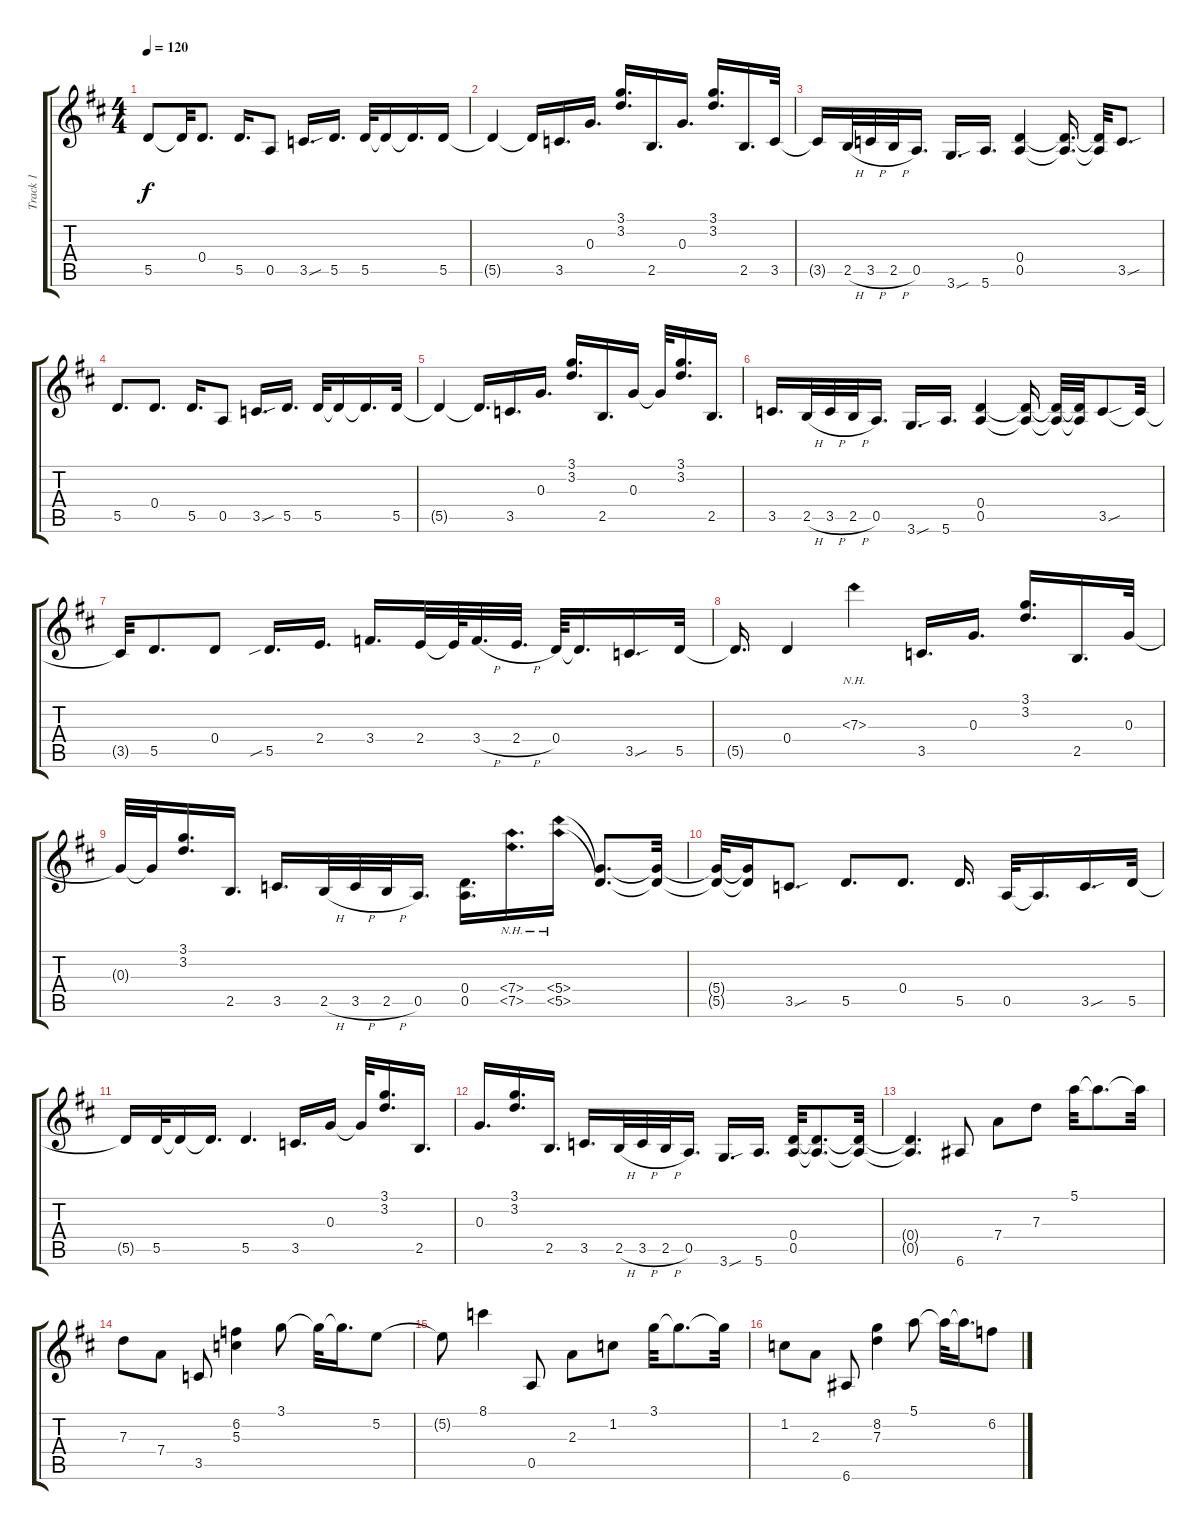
\track ("Track 1" "Track 1") {instrument acousticguitarsteel}
\staff {score tabs}
\tuning (E4 B3 G3 D3 A2 E2) {hide}
\ts (4 4)
\tempo 120
\clef g2
\ks d
5.5{t}.8{dy f} 5.5{t}.32 0.4.8{d} 5.5.16{d} 0.5.8 3.5{sou}.16{d} 5.5.16{d} 5.5.32 5.5{t}.16 5.5{t}.16{d} 5.5.16 |
5.5{t}.4 5.5{t}.16 3.5.16{d} 0.3.16{d} (3.1 3.2).16{d} 2.5.16{d} 0.3.16{d} (3.1 3.2).16{d} 2.5.16{d} 3.5.32 |
3.5{t}.16 2.5{h}.32 3.5{h}.32 2.5{h}.32 0.5.16{d} 3.6{sou}.16{d} 5.6.16{d} (0.4 0.5).4 (0.4{t} 0.5{t}).16{d} (0.4{t} 0.5{t}).32 3.5{sou}.8{d} |
5.5.8{d} 0.4.8{d} 5.5.16{d} 0.5.8 3.5{sou}.16{d} 5.5.16{d} 5.5.32 5.5{t}.16 5.5{t}.16{d} 5.5.32 |
5.5{t}.4 5.5{t}.16{d} 3.5.16{d} 0.3.16{d} (3.1 3.2).16{d} 2.5.16{d} 0.3.16 0.3{t}.32 (3.1 3.2).16{d} 2.5.16{d} |
3.5.16{d} 2.5{h}.32 3.5{h}.32 2.5{h}.32 0.5.16{d} 3.6{sou}.16{d} 5.6.16{d} (0.4 0.5).4 (0.4{t} 0.5{t}).16 (0.4{t} 0.5{t}).32 (0.4{t} 0.5{t}).32 3.5{sou}.8 3.5{t}.32 |
3.5{t}.32 5.5.8{d} 0.4.8 5.5{sib}.16{d} 2.4.16{d} 3.4.16{d} 2.4.32 2.4{t}.64 3.4{h}.32{d} 2.4{h}.32{d} 0.4.64 0.4{t}.16{d} 3.5{sou}.16{d} 5.5.32 |
5.5{t}.16{d} 0.4.4 7.3{nh}.4 3.5.16{d} 0.3.16{d} (3.1 3.2).16{d} 2.5.16{d} 0.3.32 |
0.3{t}.32 0.3{t}.32 (3.1 3.2).16{d} 2.5.16{d} 3.5.16{d} 2.5{h}.32 3.5{h}.32 2.5{h}.32 0.5.16{d} (0.4 0.5).16{d} (7.4{nh} 7.5{nh}).16{d} (5.4{nh} 5.5{nh}).16 (5.4{t} 5.5{t}).8{d} (5.4{t} 5.5{t}).32 |
(5.4{t} 5.5{t}).32 (5.4{t} 5.5{t}).16 3.5{sou}.8{d} 5.5.8{d} 0.4.8{d} 5.5.16{d} 0.5.32 0.5{t}.16{d} 3.5{sou}.16{d} 5.5.32 |
5.5{t}.16 5.5.32 5.5{t}.16 5.5{t}.16{d} 5.5.4{d} 3.5.16{d} 0.3.16 0.3{t}.32 (3.1 3.2).16{d} 2.5.16{d} |
0.3.16{d} (3.1 3.2).16{d} 2.5.16{d} 3.5.16{d} 2.5{h}.32 3.5{h}.32 2.5{h}.32 0.5.16{d} 3.6{sou}.16{d} 5.6.16{d} (0.4 0.5).32 (0.4{t} 0.5{t}).8{d} (0.4{t} 0.5{t}).32 |
(0.4{t} 0.5{t}).4{d} 6.6.8 7.4.8 7.3.8 5.1.32 5.1{t}.8{d} 5.1{t}.32 |
7.3.8 7.4.8 3.5.8 (6.2 5.3).4 3.1.8 3.1{t}.32 3.1{t}.16{d} 5.2.8 |
5.2{t}.8 8.1.4 0.5.8 2.3.8 1.2.8 3.1.32 3.1{t}.8{d} 3.1{t}.32 |
1.2.8 2.3.8 6.6.8 (8.2 7.3).4 5.1.8 5.1{t}.32 5.1{t}.16{d} 6.2.8
